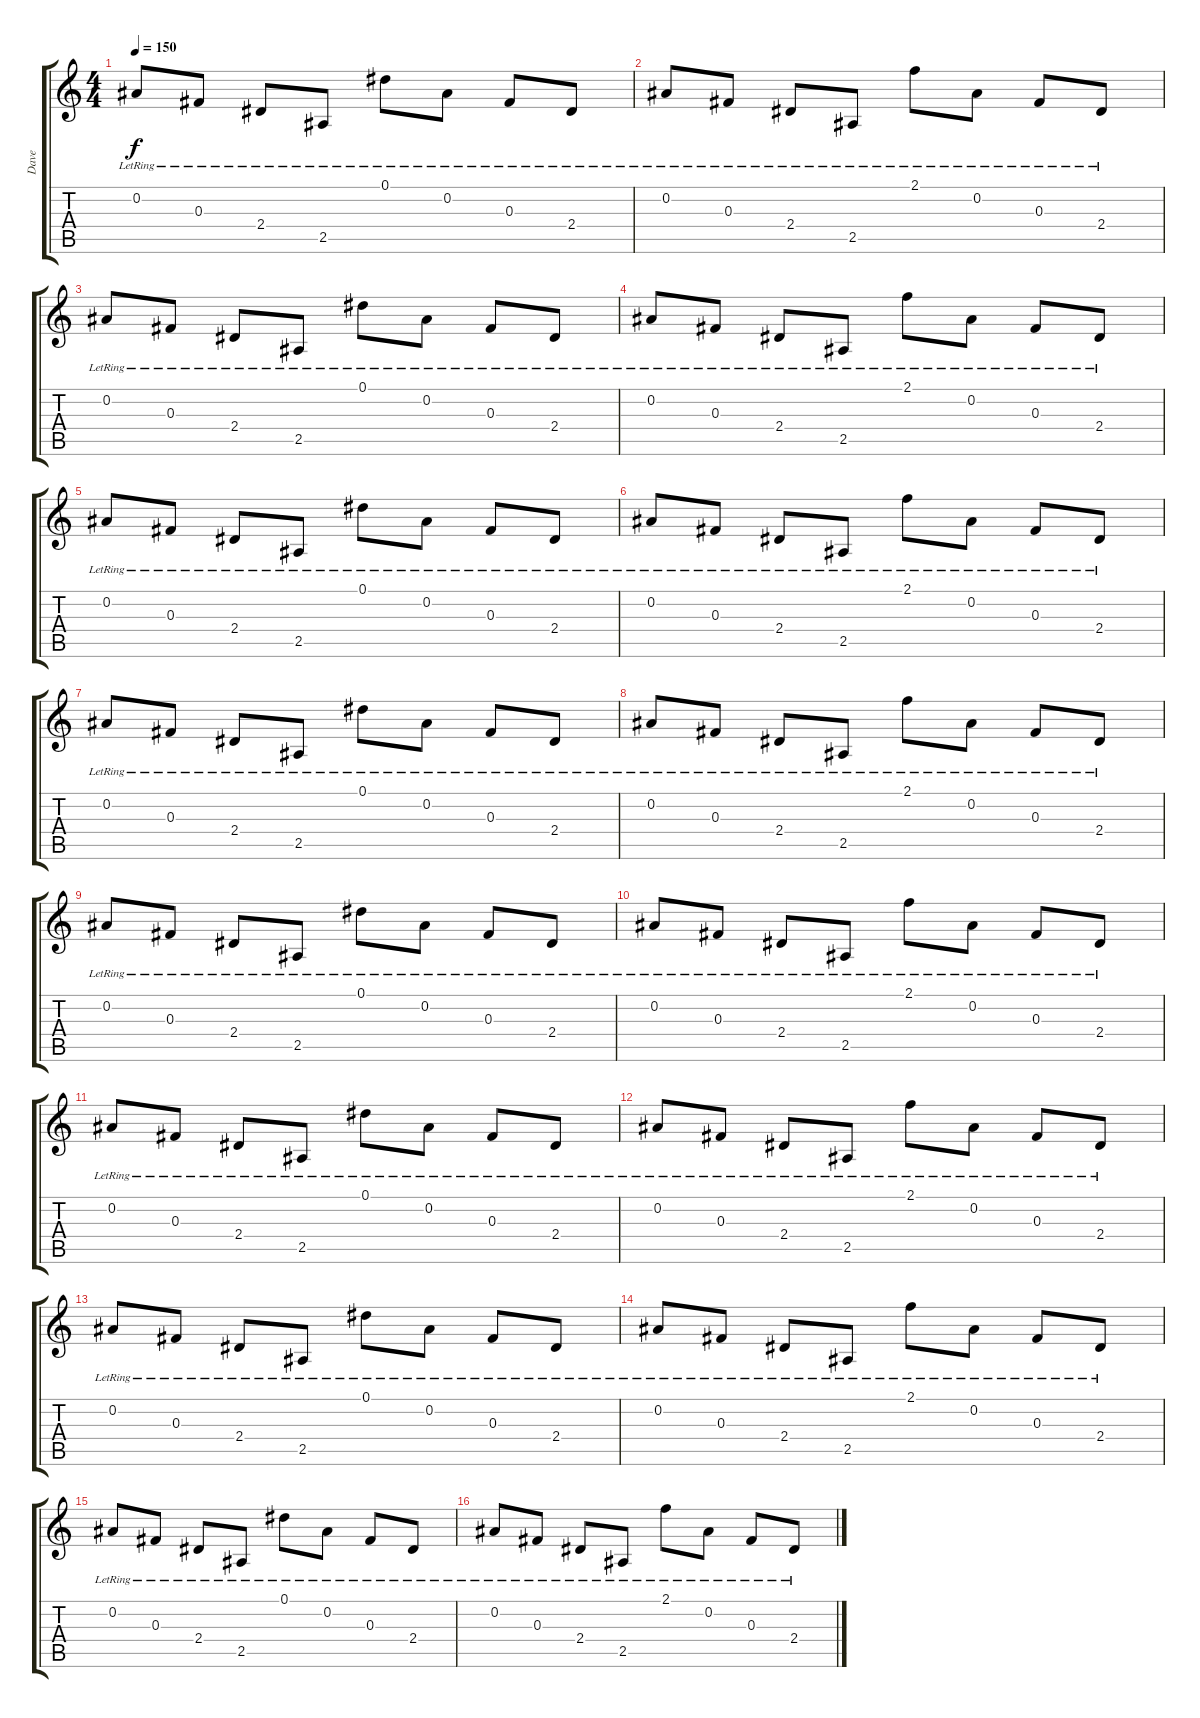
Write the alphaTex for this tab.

\track ("Dave" "Dave") {instrument acousticguitarnylon}
\staff {score tabs}
\tuning (Eb4 Bb3 Gb3 Db3 Ab2 Eb2) {hide}
\ts (4 4)
\tempo 150
\clef g2
\ks c
0.2{lr}.8{dy f} 0.3{lr}.8 2.4{lr}.8 2.5{lr}.8 0.1{lr}.8 0.2{lr}.8 0.3{lr}.8 2.4{lr}.8 |
0.2{lr}.8 0.3{lr}.8 2.4{lr}.8 2.5{lr}.8 2.1{lr}.8 0.2{lr}.8 0.3{lr}.8 2.4{lr}.8 |
0.2{lr}.8 0.3{lr}.8 2.4{lr}.8 2.5{lr}.8 0.1{lr}.8 0.2{lr}.8 0.3{lr}.8 2.4{lr}.8 |
0.2{lr}.8 0.3{lr}.8 2.4{lr}.8 2.5{lr}.8 2.1{lr}.8 0.2{lr}.8 0.3{lr}.8 2.4{lr}.8 |
0.2{lr}.8 0.3{lr}.8 2.4{lr}.8 2.5{lr}.8 0.1{lr}.8 0.2{lr}.8 0.3{lr}.8 2.4{lr}.8 |
0.2{lr}.8 0.3{lr}.8 2.4{lr}.8 2.5{lr}.8 2.1{lr}.8 0.2{lr}.8 0.3{lr}.8 2.4{lr}.8 |
0.2{lr}.8 0.3{lr}.8 2.4{lr}.8 2.5{lr}.8 0.1{lr}.8 0.2{lr}.8 0.3{lr}.8 2.4{lr}.8 |
0.2{lr}.8 0.3{lr}.8 2.4{lr}.8 2.5{lr}.8 2.1{lr}.8 0.2{lr}.8 0.3{lr}.8 2.4{lr}.8 |
0.2{lr}.8 0.3{lr}.8 2.4{lr}.8 2.5{lr}.8 0.1{lr}.8 0.2{lr}.8 0.3{lr}.8 2.4{lr}.8 |
0.2{lr}.8 0.3{lr}.8 2.4{lr}.8 2.5{lr}.8 2.1{lr}.8 0.2{lr}.8 0.3{lr}.8 2.4{lr}.8 |
0.2{lr}.8 0.3{lr}.8 2.4{lr}.8 2.5{lr}.8 0.1{lr}.8 0.2{lr}.8 0.3{lr}.8 2.4{lr}.8 |
0.2{lr}.8 0.3{lr}.8 2.4{lr}.8 2.5{lr}.8 2.1{lr}.8 0.2{lr}.8 0.3{lr}.8 2.4{lr}.8 |
0.2{lr}.8 0.3{lr}.8 2.4{lr}.8 2.5{lr}.8 0.1{lr}.8 0.2{lr}.8 0.3{lr}.8 2.4{lr}.8 |
0.2{lr}.8 0.3{lr}.8 2.4{lr}.8 2.5{lr}.8 2.1{lr}.8 0.2{lr}.8 0.3{lr}.8 2.4{lr}.8 |
0.2{lr}.8 0.3{lr}.8 2.4{lr}.8 2.5{lr}.8 0.1{lr}.8 0.2{lr}.8 0.3{lr}.8 2.4{lr}.8 |
0.2{lr}.8 0.3{lr}.8 2.4{lr}.8 2.5{lr}.8 2.1{lr}.8 0.2{lr}.8 0.3{lr}.8 2.4{lr}.8
